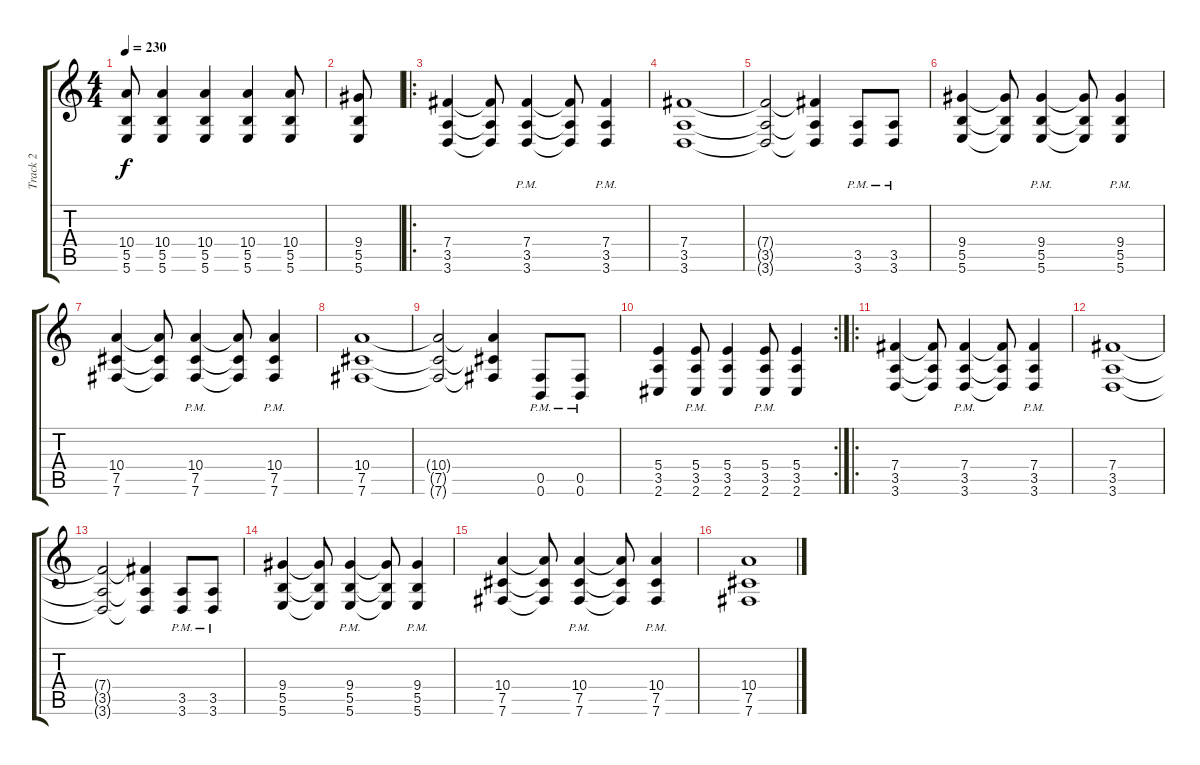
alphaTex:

\track ("Track 2" "Track 2") {instrument distortionguitar}
\staff {score tabs}
\tuning (Db4 Ab3 E3 B2 Gb2 B1) {hide}
\ts (4 4)
\tempo 230
\clef g2
\ks c
(10.4 5.5 5.6).8{dy f} (10.4 5.5 5.6).4 (10.4 5.5 5.6).4 (10.4 5.5 5.6).4 (10.4 5.5 5.6).8 |
(9.4 5.5 5.6).8 |
\ro
(7.4 3.5 3.6).4 (7.4{t} 3.5{t} 3.6{t}).8 (7.4{pm} 3.5{pm} 3.6{pm}).4 (7.4{t} 3.5{t} 3.6{t}).8 (7.4{pm} 3.5{pm} 3.6{pm}).4 |
(7.4 3.5 3.6).1 |
(7.4{t} 3.5{t} 3.6{t}).2 (7.4{t} 3.5{t} 3.6{t}).4 (3.5{pm} 3.6{pm}).8 (3.5{pm} 3.6{pm}).8 |
(9.4 5.5 5.6).4 (9.4{t} 5.5{t} 5.6{t}).8 (9.4{pm} 5.5{pm} 5.6{pm}).4 (9.4{t} 5.5{t} 5.6{t}).8 (9.4{pm} 5.5{pm} 5.6{pm}).4 |
(10.4 7.5 7.6).4 (10.4{t} 7.5{t} 7.6{t}).8 (10.4{pm} 7.5{pm} 7.6{pm}).4 (10.4{t} 7.5{t} 7.6{t}).8 (10.4{pm} 7.5{pm} 7.6{pm}).4 |
(10.4 7.5 7.6).1 |
(10.4{t} 7.5{t} 7.6{t}).2 (10.4{t} 7.5{t} 7.6{t}).4 (0.5{pm} 0.6{pm}).8 (0.5{pm} 0.6{pm}).8 |
\rc 2
(5.4 3.5 2.6).4 (5.4{pm} 3.5{pm} 2.6{pm}).8 (5.4 3.5 2.6).4 (5.4{pm} 3.5{pm} 2.6{pm}).8 (5.4 3.5 2.6).4 |
\ro
(7.4 3.5 3.6).4 (7.4{t} 3.5{t} 3.6{t}).8 (7.4{pm} 3.5{pm} 3.6{pm}).4 (7.4{t} 3.5{t} 3.6{t}).8 (7.4{pm} 3.5{pm} 3.6{pm}).4 |
(7.4 3.5 3.6).1 |
(7.4{t} 3.5{t} 3.6{t}).2 (7.4{t} 3.5{t} 3.6{t}).4 (3.5{pm} 3.6{pm}).8 (3.5{pm} 3.6{pm}).8 |
(9.4 5.5 5.6).4 (9.4{t} 5.5{t} 5.6{t}).8 (9.4{pm} 5.5{pm} 5.6{pm}).4 (9.4{t} 5.5{t} 5.6{t}).8 (9.4{pm} 5.5{pm} 5.6{pm}).4 |
(10.4 7.5 7.6).4 (10.4{t} 7.5{t} 7.6{t}).8 (10.4{pm} 7.5{pm} 7.6{pm}).4 (10.4{t} 7.5{t} 7.6{t}).8 (10.4{pm} 7.5{pm} 7.6{pm}).4 |
(10.4 7.5 7.6).1
